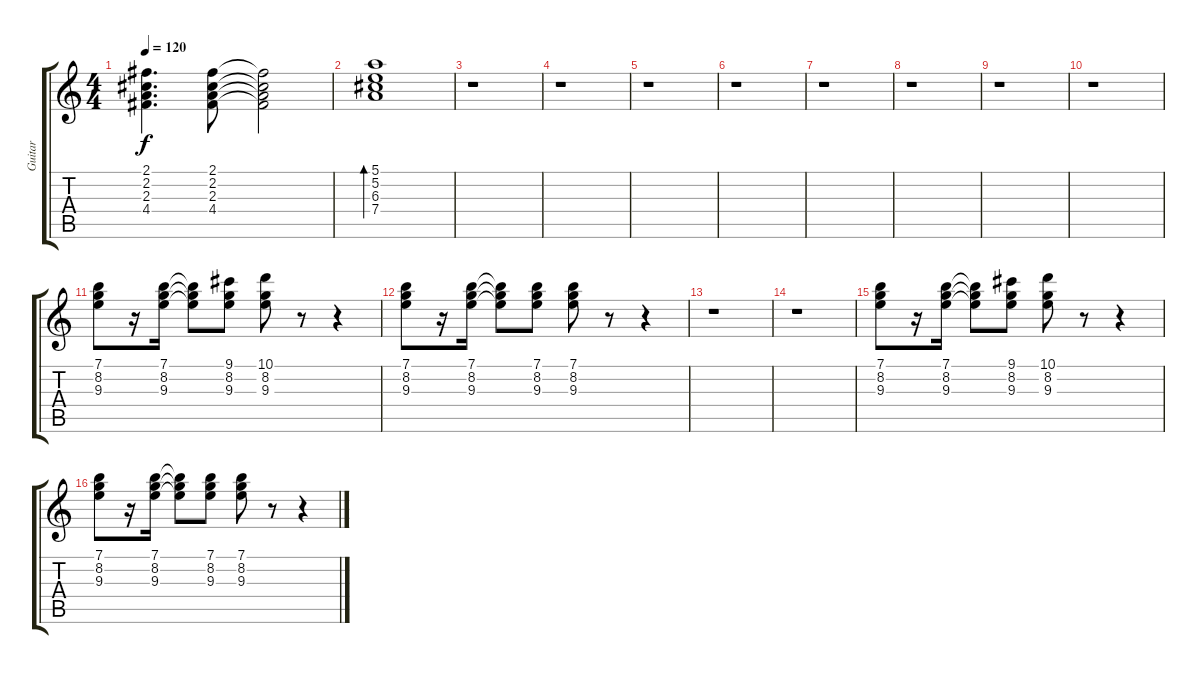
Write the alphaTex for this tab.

\track ("Guitar" "Guitar") {instrument electricguitarmuted}
\staff {score tabs}
\tuning (E4 B3 G3 D3 A2 E2) {hide}
\ts (4 4)
\tempo 120
\clef g2
\ks c
(2.1 2.2 2.3 4.4).4{d dy f} (2.1 2.2 2.3 4.4).8 (2.1{t} 2.2{t} 2.3{t} 4.4{t}).2 |
(5.1 5.2 6.3 7.4).1{bd 120} |
r.1 |
r.1 |
r.1 |
r.1 |
r.1 |
r.1 |
r.1 |
r.1 |
(7.1 8.2 9.3).8 r.16 (7.1 8.2 9.3).16 (7.1{t} 8.2{t} 9.3{t}).8 (9.1 8.2 9.3).8 (10.1 8.2 9.3).8 r.8 r.4 |
(7.1 8.2 9.3).8 r.16 (7.1 8.2 9.3).16 (7.1{t} 8.2{t} 9.3{t}).8 (7.1 8.2 9.3).8 (7.1 8.2 9.3).8 r.8 r.4 |
r.1 |
r.1 |
(7.1 8.2 9.3).8 r.16 (7.1 8.2 9.3).16 (7.1{t} 8.2{t} 9.3{t}).8 (9.1 8.2 9.3).8 (10.1 8.2 9.3).8 r.8 r.4 |
(7.1 8.2 9.3).8 r.16 (7.1 8.2 9.3).16 (7.1{t} 8.2{t} 9.3{t}).8 (7.1 8.2 9.3).8 (7.1 8.2 9.3).8 r.8 r.4
